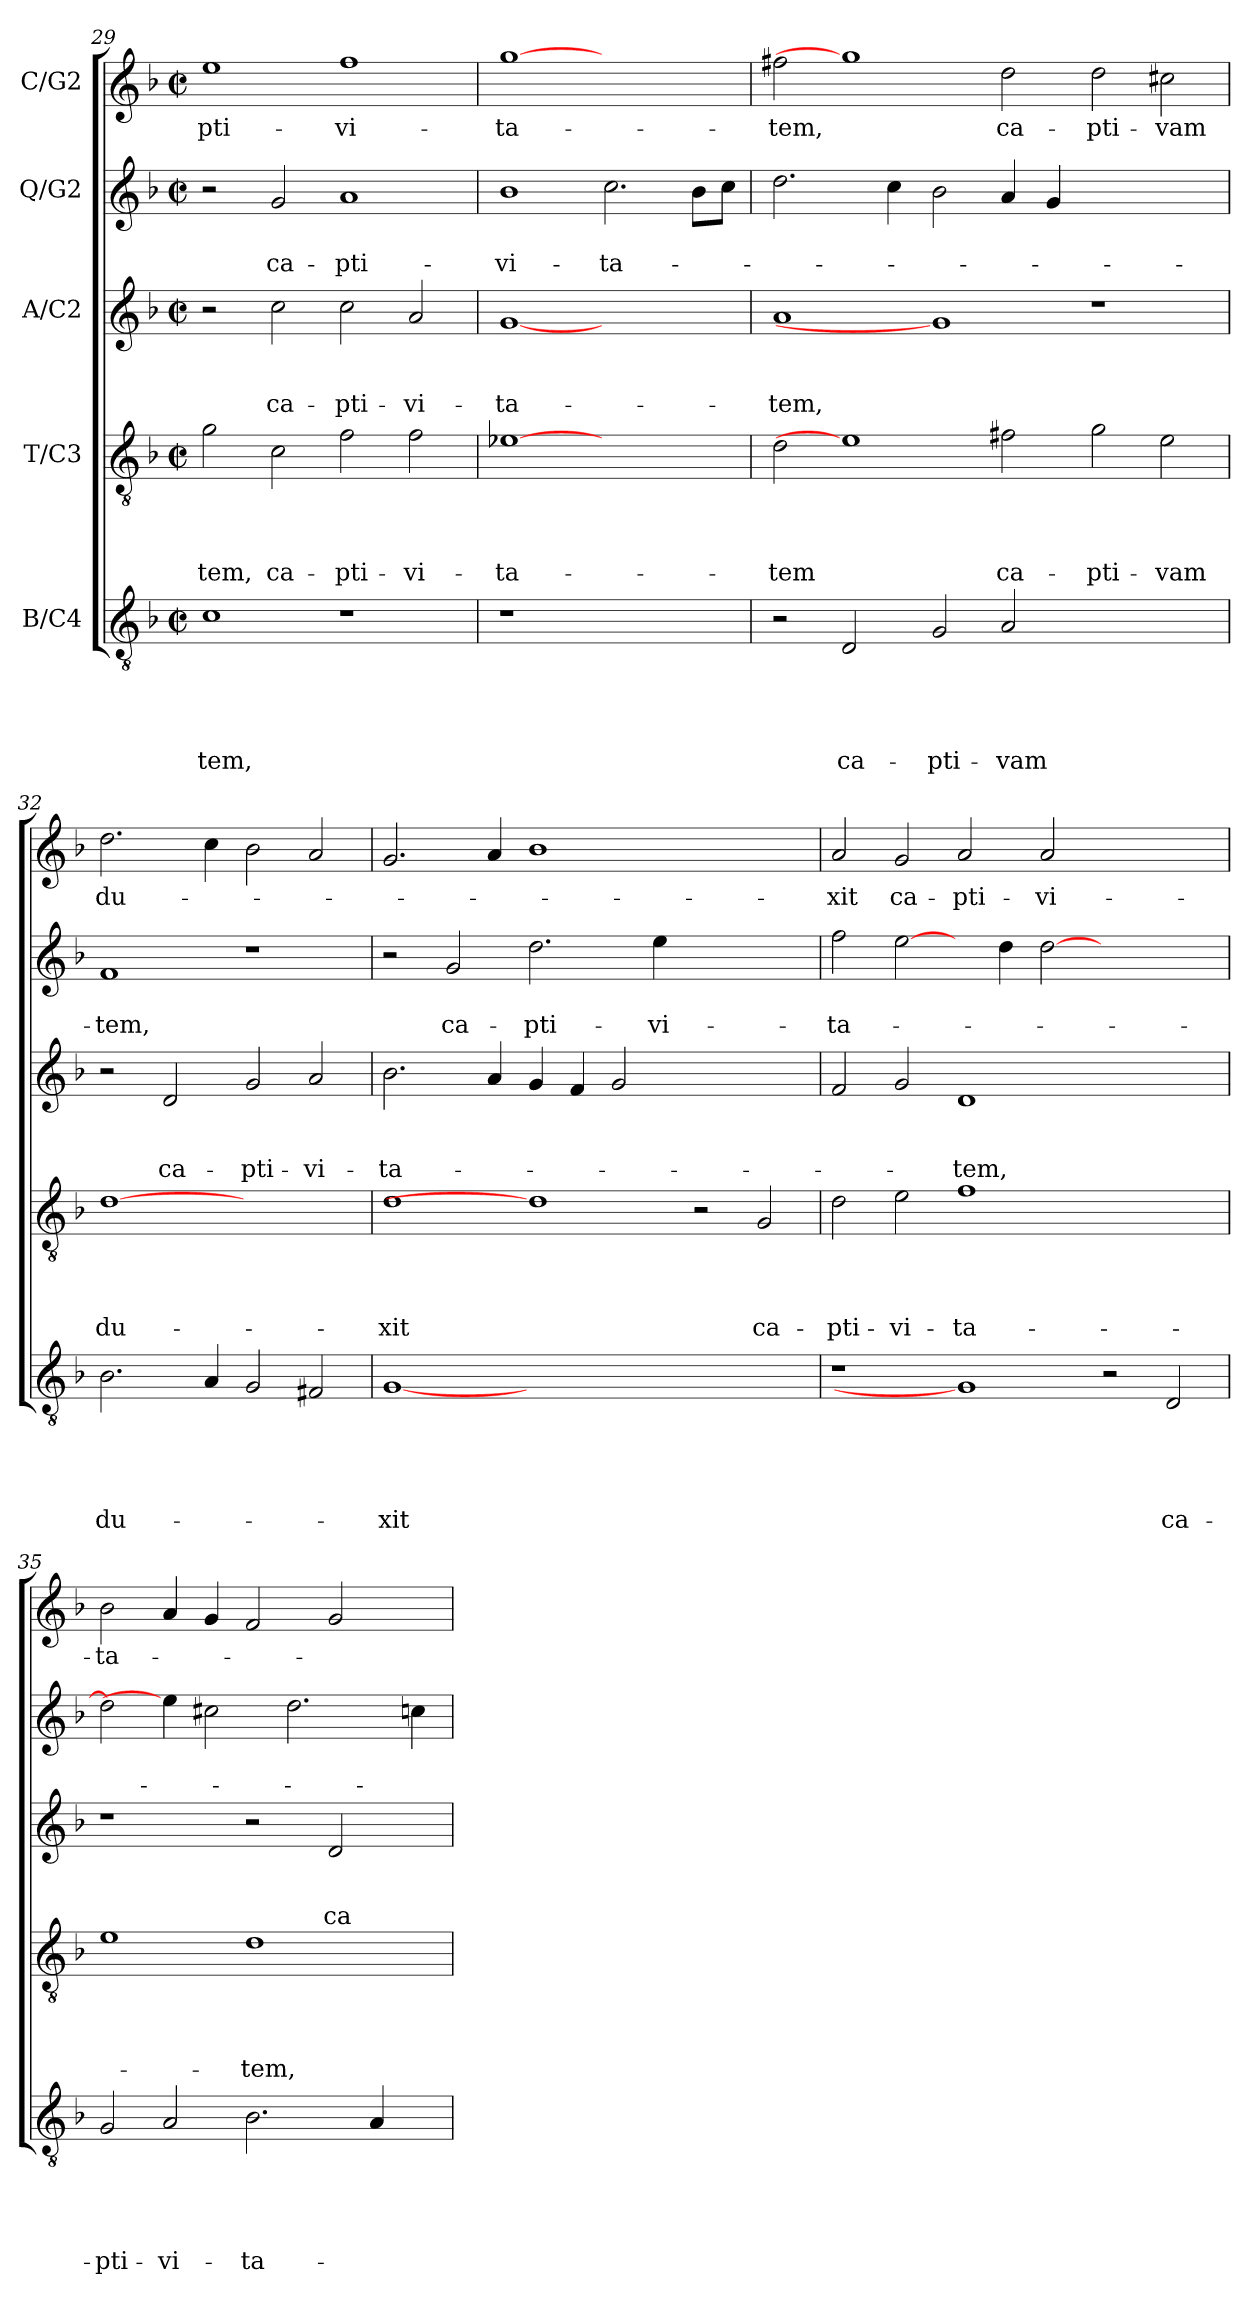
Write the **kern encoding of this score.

**kern	**text	**text	**text	**text	**text	**kern	**text	**text	**text	**text	**kern	**text	**text	**text	**kern	**text	**text	**kern	**text
*part5	*part5	*part5	*part5	*part5	*part5	*part4	*part4	*part4	*part4	*part4	*part3	*part3	*part3	*part3	*part2	*part2	*part2	*part1	*part1
*staff5	*staff5	*staff5	*staff5	*staff5	*staff5	*staff4	*staff4	*staff4	*staff4	*staff4	*staff3	*staff3	*staff3	*staff3	*staff2	*staff2	*staff2	*staff1	*staff1
*I"B/C4	*	*	*	*	*	*I"T/C3	*	*	*	*	*I"A/C2	*	*	*	*I"Q/G2	*	*	*I"C/G2	*
*clefGv2	*	*	*	*	*	*clefGv2	*	*	*	*	*clefG2	*	*	*	*clefG2	*	*	*clefG2	*
*k[b-]	*	*	*	*	*	*k[b-]	*	*	*	*	*k[b-]	*	*	*	*k[b-]	*	*	*k[b-]	*
*F:	*	*	*	*	*	*F:	*	*	*	*	*F:	*	*	*	*F:	*	*	*F:	*
*M2/2	*	*	*	*	*	*M2/2	*	*	*	*	*M2/2	*	*	*	*M2/2	*	*	*M2/2	*
*met(c|)	*	*	*	*	*	*met(c|)	*	*	*	*	*met(c|)	*	*	*	*met(c|)	*	*	*met(c|)	*
=29	=29	=29	=29	=29	=29	=29	=29	=29	=29	=29	=29	=29	=29	=29	=29	=29	=29	=29	=29
!	!	!	!	!	!LO:LY:b	!	!	!	!	!LO:LY:b	!	!	!	!	!	!	!	!	!LO:LY:b
1c	.	.	.	.	-tem,	2g\	.	.	.	-tem,	2r	.	.	.	2r	.	.	1ee	-pti-
!	!	!	!	!	!	!	!	!	!	!LO:LY:b	!	!	!	!LO:LY:b	!	!	!LO:LY:b	!	!
.	.	.	.	.	.	2c\	.	.	.	ca-	2cc\	.	.	ca-	2g/	.	ca-	.	.
!	!	!	!	!	!	!	!	!	!	!LO:LY:b	!	!	!	!LO:LY:b	!	!	!LO:LY:b	!	!LO:LY:b
1r	.	.	.	.	.	2f\	.	.	.	-pti-	2cc\	.	.	-pti-	1a	.	-pti-	1ff	-vi-
!	!	!	!	!	!	!	!	!	!	!LO:LY:b	!	!	!	!LO:LY:b	!	!	!	!	!
.	.	.	.	.	.	2f\	.	.	.	-vi-	2a/	.	.	-vi-	.	.	.	.	.
=30	=30	=30	=30	=30	=30	=30	=30	=30	=30	=30	=30	=30	=30	=30	=30	=30	=30	=30	=30
!	!	!	!	!	!	!	!	!	!	!LO:LY:b	!	!	!	!LO:LY:b	!	!	!LO:LY:b	!	!LO:LY:b
1r	.	.	.	.	.	[1e-X	.	.	.	-ta-	[1g	.	.	-ta-	1b-	.	-vi-	[1gg	-ta-
!	!	!	!	!	!	!	!	!	!	!	!	!	!	!	!	!	!LO:LY:b	!	!
1ryy	.	.	.	.	.	1ryy	.	.	.	.	1ryy	.	.	.	2.cc\	.	-ta-	1ryy	.
.	.	.	.	.	.	.	.	.	.	.	.	.	.	.	8b-\L	.	.	.	.
.	.	.	.	.	.	.	.	.	.	.	.	.	.	.	8cc\J	.	.	.	.
!!LO:LB:g=z
=31	=31	=31	=31	=31	=31	=31	=31	=31	=31	=31	=31	=31	=31	=31	=31	=31	=31	=31	=31
!	!	!	!	!	!	!	!	!	!	!LO:LY:b	!	!	!	!LO:LY:b	!	!	!	!	!LO:LY:b
2r	.	.	.	.	.	2d\	.	.	.	-tem	1a	.	.	-tem,	2.dd\	.	.	2ff#X\	-tem,
!	!	!	!	!	!LO:LY:b	!	!	!	!	!	!	!	!	!	!	!	!	!	!
2D/	.	.	.	.	ca-	1e-]	.	.	.	.	.	.	.	.	.	.	.	1gg]	.
.	.	.	.	.	.	.	.	.	.	.	.	.	.	.	4cc\	.	.	.	.
!	!	!	!	!	!LO:LY:b	!	!	!	!	!	!	!	!	!	!	!	!	!	!
2G/	.	.	.	.	-pti-	.	.	.	.	.	1g]	.	.	.	2b-\	.	.	.	.
!	!	!	!	!	!LO:LY:b	!	!	!	!	!LO:LY:b	!	!	!	!	!	!	!	!	!LO:LY:b
2A/	.	.	.	.	-vam	2f#X\	.	.	.	ca-	.	.	.	.	4a/	.	.	2dd\	ca-
.	.	.	.	.	.	.	.	.	.	.	.	.	.	.	4g/	.	.	.	.
!	!	!	!	!	!	!	!	!	!	!LO:LY:b	!	!	!	!	!	!	!	!	!LO:LY:b
1ryy	.	.	.	.	.	2g\	.	.	.	-pti-	1r	.	.	.	1ryy	.	.	2dd\	-pti-
!	!	!	!	!	!	!	!	!	!	!LO:LY:b	!	!	!	!	!	!	!	!	!LO:LY:b
.	.	.	.	.	.	2e\	.	.	.	-vam	.	.	.	.	.	.	.	2cc#X\	-vam
=32	=32	=32	=32	=32	=32	=32	=32	=32	=32	=32	=32	=32	=32	=32	=32	=32	=32	=32	=32
!	!	!	!	!	!LO:LY:b	!	!	!	!	!LO:LY:b	!	!	!	!	!	!	!LO:LY:b	!	!LO:LY:b
2.B-\	.	.	.	.	du-	[1d	.	.	.	du-	2r	.	.	.	1f	.	-tem,	2.dd\	du-
!	!	!	!	!	!	!	!	!	!	!	!	!	!	!LO:LY:b	!	!	!	!	!
.	.	.	.	.	.	.	.	.	.	.	2d/	.	.	ca-	.	.	.	.	.
4A/	.	.	.	.	.	.	.	.	.	.	.	.	.	.	.	.	.	4cc\	.
!	!	!	!	!	!	!	!	!	!	!	!	!	!	!LO:LY:b	!	!	!	!	!
2G/	.	.	.	.	.	1ryy	.	.	.	.	2g/	.	.	-pti-	1r	.	.	2b-\	.
!	!	!	!	!	!	!	!	!	!	!	!	!	!	!LO:LY:b	!	!	!	!	!
2F#X/	.	.	.	.	.	.	.	.	.	.	2a/	.	.	-vi-	.	.	.	2a/	.
=33	=33	=33	=33	=33	=33	=33	=33	=33	=33	=33	=33	=33	=33	=33	=33	=33	=33	=33	=33
!	!	!	!	!	!LO:LY:b	!	!	!	!	!LO:LY:b	!	!	!	!LO:LY:b	!	!	!	!	!
[1G	.	.	.	.	-xit	1d	.	.	.	-xit	2.b-\	.	.	-ta-	2r	.	.	2.g/	.
!	!	!	!	!	!	!	!	!	!	!	!	!	!	!	!	!	!LO:LY:b	!	!
.	.	.	.	.	.	.	.	.	.	.	.	.	.	.	2g/	.	ca-	.	.
.	.	.	.	.	.	.	.	.	.	.	4a/	.	.	.	.	.	.	4a/	.
!	!	!	!	!	!	!	!	!	!	!	!	!	!	!	!	!	!LO:LY:b	!	!
0ryy	.	.	.	.	.	1d]	.	.	.	.	4g/	.	.	.	2.dd\	.	-pti-	1b-	.
.	.	.	.	.	.	.	.	.	.	.	4f/	.	.	.	.	.	.	.	.
.	.	.	.	.	.	.	.	.	.	.	2g/	.	.	.	.	.	.	.	.
!	!	!	!	!	!	!	!	!	!	!	!	!	!	!	!	!	!LO:LY:b	!	!
.	.	.	.	.	.	.	.	.	.	.	.	.	.	.	4ee\	.	-vi-	.	.
.	.	.	.	.	.	2r	.	.	.	.	1ryy	.	.	.	1ryy	.	.	1ryy	.
!	!	!	!	!	!	!	!	!	!	!LO:LY:b	!	!	!	!	!	!	!	!	!
.	.	.	.	.	.	2G/	.	.	.	ca-	.	.	.	.	.	.	.	.	.
=34	=34	=34	=34	=34	=34	=34	=34	=34	=34	=34	=34	=34	=34	=34	=34	=34	=34	=34	=34
!	!	!	!	!	!	!	!	!	!	!LO:LY:b	!	!	!	!	!	!	!LO:LY:b	!	!LO:LY:b
1r	.	.	.	.	.	2d\	.	.	.	-pti-	2f/	.	.	.	2ff\	.	-ta-	2a/	-xit
!	!	!	!	!	!	!	!	!	!	!LO:LY:b	!	!	!	!	!	!	!	!	!LO:LY:b
.	.	.	.	.	.	2e\	.	.	.	-vi-	2g/	.	.	.	[2ee\	.	.	2g/	ca-
!	!	!	!	!	!	!	!	!	!	!LO:LY:b	!	!	!	!LO:LY:b	!	!	!	!	!LO:LY:b
1G]	.	.	.	.	.	1f	.	.	.	-ta-	1d	.	.	-tem,	4ryy	.	.	2a/	-pti-
.	.	.	.	.	.	.	.	.	.	.	.	.	.	.	4dd\	.	.	.	.
!	!	!	!	!	!	!	!	!	!	!	!	!	!	!	!	!	!	!	!LO:LY:b
.	.	.	.	.	.	.	.	.	.	.	.	.	.	.	[2dd\	.	.	2a/	-vi-
2r	.	.	.	.	.	1ryy	.	.	.	.	1ryy	.	.	.	1ryy	.	.	1ryy	.
!	!	!	!	!	!LO:LY:b	!	!	!	!	!	!	!	!	!	!	!	!	!	!
2D/	.	.	.	.	ca-	.	.	.	.	.	.	.	.	.	.	.	.	.	.
=35	=35	=35	=35	=35	=35	=35	=35	=35	=35	=35	=35	=35	=35	=35	=35	=35	=35	=35	=35
!	!	!	!	!	!LO:LY:b	!	!	!	!	!	!	!	!	!	!	!	!	!	!LO:LY:b
2G/	.	.	.	.	-pti-	1e	.	.	.	.	1r	.	.	.	2dd\]	.	.	2b-\	-ta-
!	!	!	!	!	!LO:LY:b	!	!	!	!	!	!	!	!	!	!	!	!	!	!
2A/	.	.	.	.	-vi-	.	.	.	.	.	.	.	.	.	4ee\]	.	.	4a/	.
.	.	.	.	.	.	.	.	.	.	.	.	.	.	.	2cc#X\	.	.	4g/	.
!	!	!	!	!	!LO:LY:b	!	!	!	!	!LO:LY:b	!	!	!	!	!	!	!	!	!
2.B-\	.	.	.	.	-ta-	1d	.	.	.	-tem,	2r	.	.	.	.	.	.	2f/	.
.	.	.	.	.	.	.	.	.	.	.	.	.	.	.	2.dd\	.	.	.	.
!	!	!	!	!	!	!	!	!	!	!	!	!	!	!LO:LY:b	!	!	!	!	!
.	.	.	.	.	.	.	.	.	.	.	2d/	.	.	ca-	.	.	.	2g/	.
4A/	.	.	.	.	.	.	.	.	.	.	.	.	.	.	.	.	.	.	.
4ryy	.	.	.	.	.	4ryy	.	.	.	.	4ryy	.	.	.	4ccn\	.	.	4ryy	.
=	=	=	=	=	=	=	=	=	=	=	=	=	=	=	=	=	=	=	=
*-	*-	*-	*-	*-	*-	*-	*-	*-	*-	*-	*-	*-	*-	*-	*-	*-	*-	*-	*-
